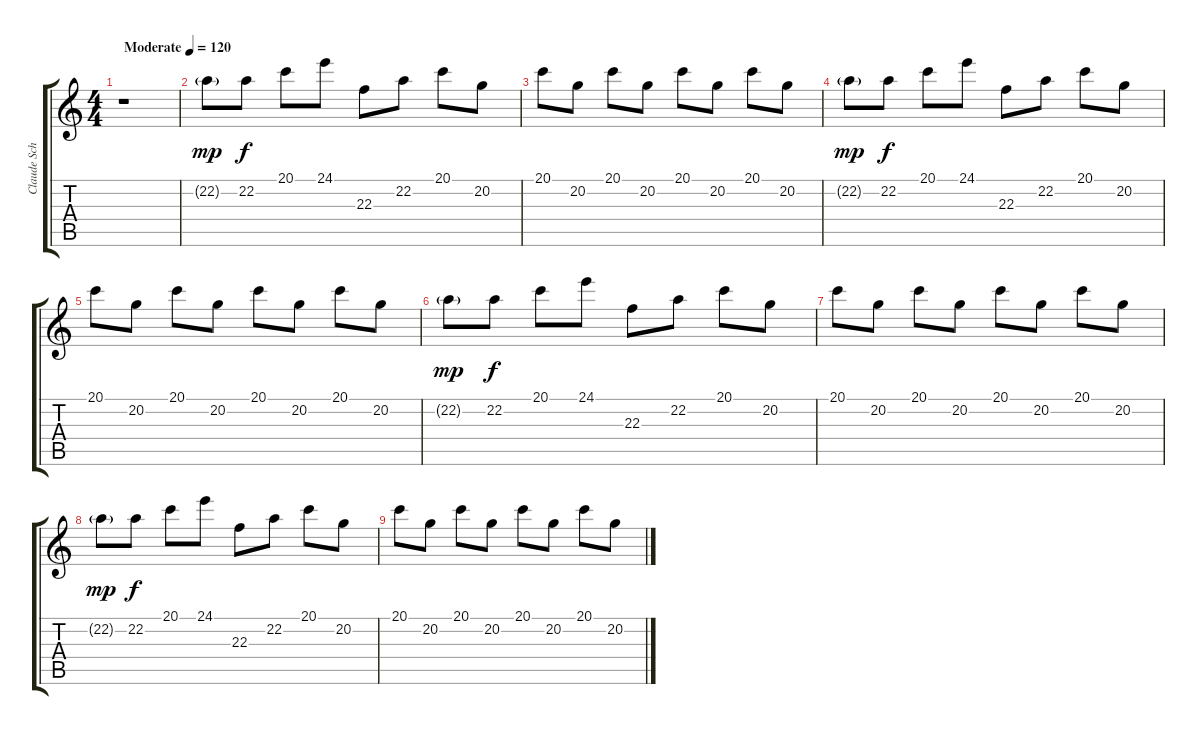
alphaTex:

\track ("Claude Schnell" "Claude Sch") {instrument lead2sawtooth}
\staff {score tabs}
\tuning (E4 B3 G3 D3 A2 E2) {hide}
\ts (4 4)
\tempo (120 "Moderate")
\clef g2
\ks c
r.1{dy mp instrument lead2sawtooth} |
22.2{g}.8 22.2.8{dy f} 20.1.8 24.1.8 22.3.8 22.2.8 20.1.8 20.2.8 |
20.1.8 20.2.8 20.1.8 20.2.8 20.1.8 20.2.8 20.1.8 20.2.8 |
22.2{g}.8{dy mp} 22.2.8{dy f} 20.1.8 24.1.8 22.3.8 22.2.8 20.1.8 20.2.8 |
20.1.8 20.2.8 20.1.8 20.2.8 20.1.8 20.2.8 20.1.8 20.2.8 |
22.2{g}.8{dy mp} 22.2.8{dy f} 20.1.8 24.1.8 22.3.8 22.2.8 20.1.8 20.2.8 |
20.1.8 20.2.8 20.1.8 20.2.8 20.1.8 20.2.8 20.1.8 20.2.8 |
22.2{g}.8{dy mp} 22.2.8{dy f} 20.1.8 24.1.8 22.3.8 22.2.8 20.1.8 20.2.8 |
20.1.8 20.2.8 20.1.8 20.2.8 20.1.8 20.2.8 20.1.8 20.2.8
